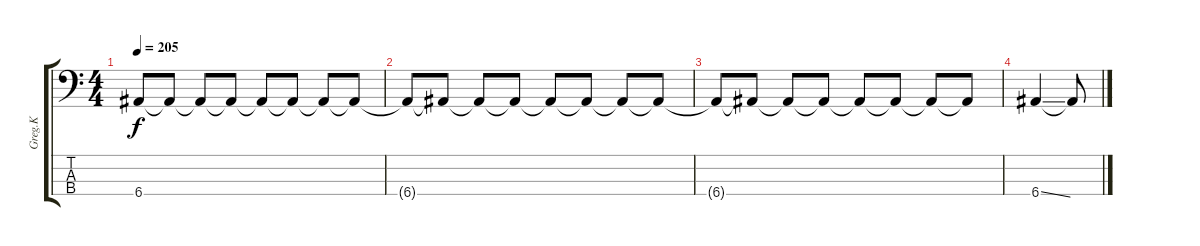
\track ("Greg.K" "Greg.K") {instrument electricbasspick}
\staff {score tabs}
\tuning (G2 D2 A1 E1) {hide}
\ts (4 4)
\tempo 205
\clef f4
\ks c
6.4.8{dy f} 6.4{t}.8 6.4{t}.8 6.4{t}.8 6.4{t}.8 6.4{t}.8 6.4{t}.8 6.4{t}.8 |
6.4{t}.8 6.4{t}.8 6.4{t}.8 6.4{t}.8 6.4{t}.8 6.4{t}.8 6.4{t}.8 6.4{t}.8 |
6.4{t}.8 6.4{t}.8 6.4{t}.8 6.4{t}.8 6.4{t}.8 6.4{t}.8 6.4{t}.8 6.4{t}.8 |
6.4{ss}.4 6.4{t}.8
